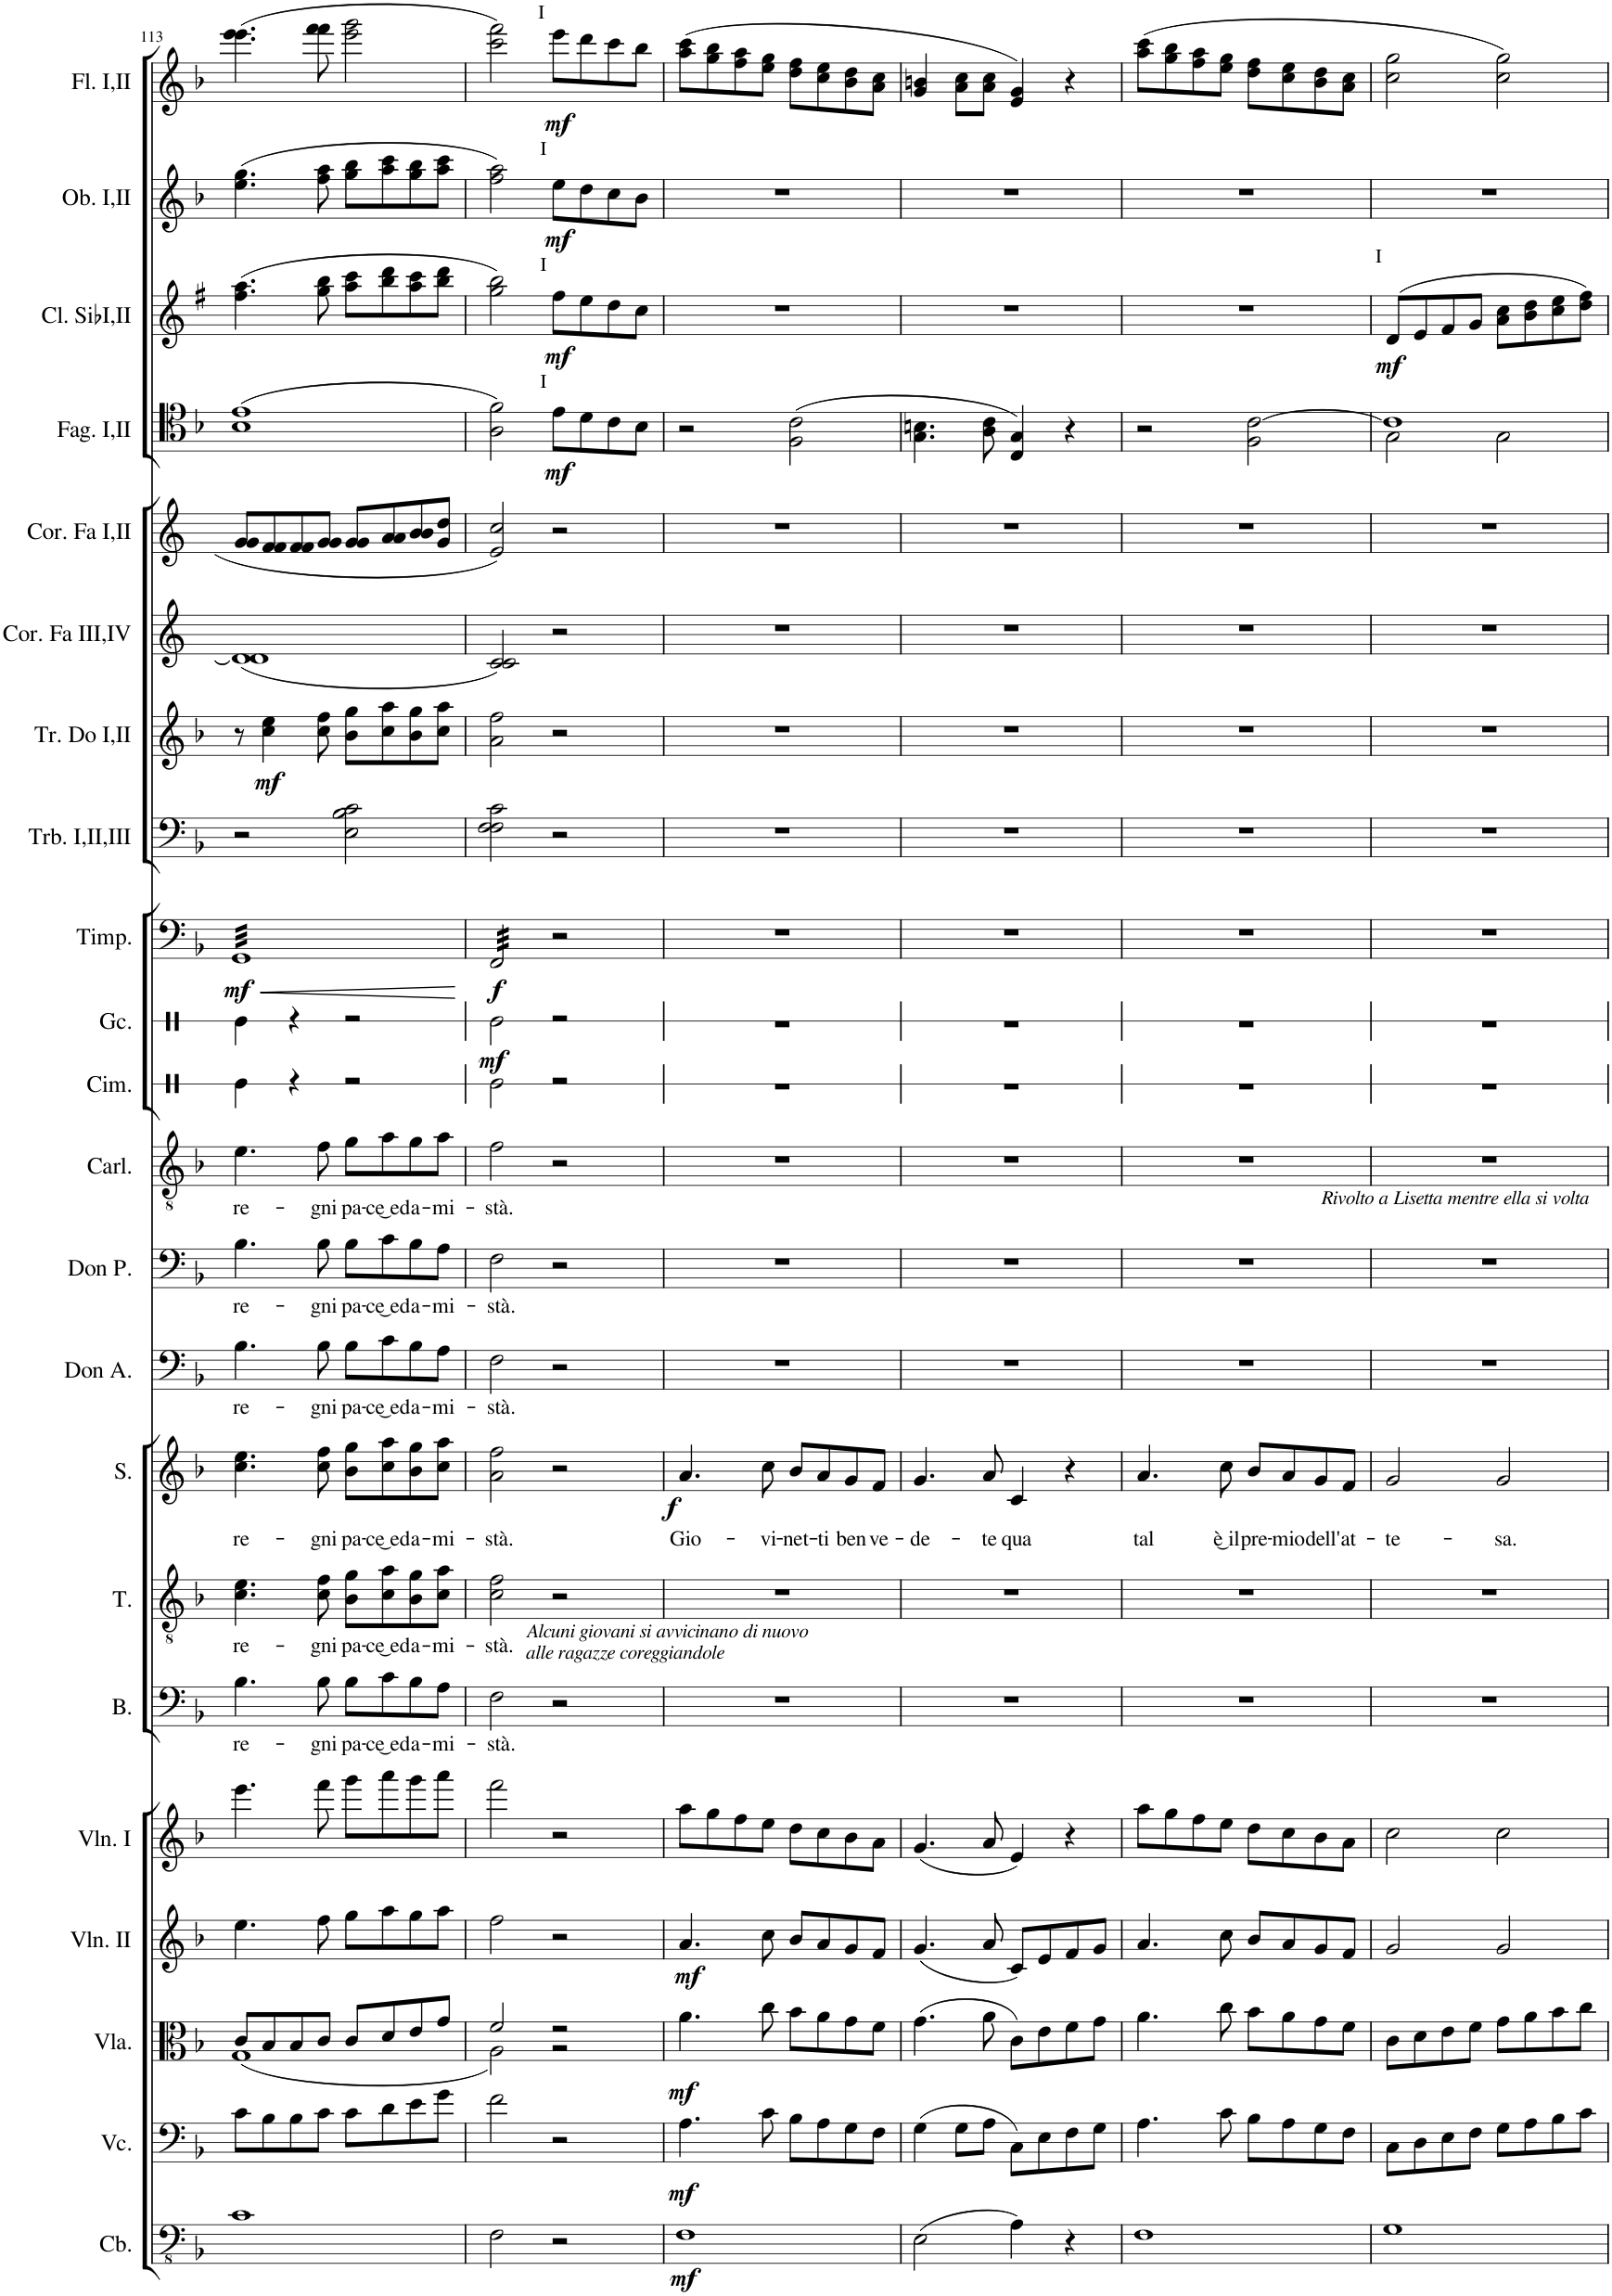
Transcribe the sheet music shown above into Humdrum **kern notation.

**kern	**dynam	**kern	**dynam	**kern	**dynam	**kern	**dynam	**kern	**kern	**text	**kern	**text	**kern	**text	**dynam	**kern	**text	**kern	**text	**kern	**text	**kern	**dynam	**kern	**kern	**dynam	**kern	**kern	**kern	**dynam	**kern	**dynam	**kern	**dynam	**kern	**dynam
*part20	*part20	*part19	*part19	*part18	*part18	*part17	*part17	*part16	*part15	*part15	*part14	*part14	*part13	*part13	*part13	*part12	*part12	*part11	*part11	*part10	*part10	*part9	*part9	*part8	*part7	*part7	*part6	*part5	*part4	*part4	*part3	*part3	*part2	*part2	*part1	*part1
*staff20	*staff20	*staff19	*staff19	*staff18	*staff18	*staff17	*staff17	*staff16	*staff15	*staff15	*staff14	*staff14	*staff13	*staff13	*staff13	*staff12	*staff12	*staff11	*staff11	*staff10	*staff10	*staff9	*staff9	*staff8	*staff7	*staff7	*staff6	*staff5	*staff4	*staff4	*staff3	*staff3	*staff2	*staff2	*staff1	*staff1
*I"Cb.	*	*I"Vc.	*	*I"Vla.	*	*I"Vln. II	*	*I"Vln. I	*I"B.	*	*I"T.	*	*I"S.	*	*	*I"Don Alfonso	*	*I"Don Pasquale	*	*I"Carluccio	*	*I"Timp.	*	*I"Trb. I,II,III	*I"Tr. Do I,II	*	*I"Cor. Fa III,IV	*I"Cor. Fa I,II	*I"Fag. I,II	*	*I"Cl. Sib I,II	*	*I"Ob. I,II	*	*I"Fl. I,II	*
*I'Cb.	*	*I'Vc.	*	*I'Vla.	*	*I'Vln. II	*	*I'Vln. I	*I'B.	*	*I'T.	*	*I'S.	*	*	*I'Don A.	*	*I'Don P.	*	*I'Carl.	*	*I'Timp.	*	*I'Trb. I,II,III	*I'Tr. Do I,II	*	*I'Cor. Fa III,IV	*I'Cor. Fa I,II	*I'Fag. I,II	*	*I'Cl. SibI,II	*	*I'Ob. I,II	*	*I'Fl. I,II	*
!!LO:PB:g=z
*clefFv4	*	*clefF4	*	*clefC3	*	*clefG2	*	*clefG2	*clefF4	*	*clefGv2	*	*clefG2	*	*	*clefF4	*	*clefF4	*	*clefGv2	*	*clefF4	*	*clefF4	*clefG2	*	*clefG2	*clefG2	*clefC4	*	*clefG2	*	*clefG2	*	*clefG2	*
*	*	*	*	*	*	*	*	*	*	*	*	*	*	*	*	*	*	*	*	*	*	*	*	*	*	*	*Trd4c7	*Trd4c7	*	*	*Trd1c2	*	*	*	*	*
*k[b-]	*	*k[b-]	*	*k[b-]	*	*k[b-]	*	*k[b-]	*k[b-]	*	*k[b-]	*	*k[b-]	*	*	*k[b-]	*	*k[b-]	*	*k[b-]	*	*k[b-]	*	*k[b-]	*k[b-]	*	*k[]	*k[]	*k[b-]	*	*k[f#]	*	*k[b-]	*	*k[b-]	*
*M4/4	*	*M4/4	*	*M4/4	*	*M4/4	*	*M4/4	*M4/4	*	*M4/4	*	*M4/4	*	*	*M4/4	*	*M4/4	*	*M4/4	*	*M4/4	*	*M4/4	*M4/4	*	*M4/4	*M4/4	*M4/4	*	*M4/4	*	*M4/4	*	*M4/4	*
=113	=113	=113	=113	=113	=113	=113	=113	=113	=113	=113	=113	=113	=113	=113	=113	=113	=113	=113	=113	=113	=113	=113	=113	=113	=113	=113	=113	=113	=113	=113	=113	=113	=113	=113	=113	=113
*	*	*	*	*^	*	*	*	*	*	*	*	*	*	*	*	*	*	*	*	*	*	*	*	*	*	*	*	*	*	*	*	*	*	*	*	*
!	!	!	!	!	!	!	!	!	!	!	!LO:LY:b	!	!LO:LY:b	!	!LO:LY:b	!	!	!LO:LY:b	!	!LO:LY:b	!	!LO:LY:b	!	!LO:HP:b	!	!	!	!	!	!	!	!	!	!	!	!	!
!	!	!	!	!	!	!	!	!	!	!	!	!	!	!	!	!	!	!	!	!	!	!	!	!LO:DY:n=1:b	!	!	!	!	!	!	!	!	!	!	!	!	!
*	*	*	*	*	*	*	*	*	*	*	*	*	*	*	*	*	*	*	*	*	*	*	*tremolo	*	*	*	*	*	*	*	*	*	*	*	*	*	*
1C	.	8c\L	.	8c/L	(1G	.	4.ee\	.	4.eee\	4.B-\	re-	4.c\ 4.e\	re-	4.cc\ 4.ee\	re-	.	4.B-\	re-	4.B-\	re-	4.e\	re-	32GGLLL	< mf	2r	8r	.	(1d] 1d	8g/ 8g/L	(1B- 1e	.	(4.ff#\ 4.aa\	.	(4.ee\ 4.gg\	.	(4.eee\ 4.eee\	.
.	.	.	.	.	.	.	.	.	.	.	.	.	.	.	.	.	.	.	.	.	.	.	32GG	.	.	.	.	.	.	.	.	.	.	.	.	.	.
.	.	.	.	.	.	.	.	.	.	.	.	.	.	.	.	.	.	.	.	.	.	.	32GG	.	.	.	.	.	.	.	.	.	.	.	.	.	.
.	.	.	.	.	.	.	.	.	.	.	.	.	.	.	.	.	.	.	.	.	.	.	32GG	.	.	.	.	.	.	.	.	.	.	.	.	.	.
!	!	!	!	!	!	!	!	!	!	!	!	!	!	!	!	!	!	!	!	!	!	!	!	!	!	!	!LO:DY:b	!	!	!	!	!	!	!	!	!	!
.	.	8B-\	.	8B-/	.	.	.	.	.	.	.	.	.	.	.	.	.	.	.	.	.	.	32GG	.	.	4cc\ 4ee\	mf	.	8f/ 8f/	.	.	.	.	.	.	.	.
.	.	.	.	.	.	.	.	.	.	.	.	.	.	.	.	.	.	.	.	.	.	.	32GG	.	.	.	.	.	.	.	.	.	.	.	.	.	.
.	.	.	.	.	.	.	.	.	.	.	.	.	.	.	.	.	.	.	.	.	.	.	32GG	.	.	.	.	.	.	.	.	.	.	.	.	.	.
.	.	.	.	.	.	.	.	.	.	.	.	.	.	.	.	.	.	.	.	.	.	.	32GG	.	.	.	.	.	.	.	.	.	.	.	.	.	.
.	.	8B-\	.	8B-/	.	.	.	.	.	.	.	.	.	.	.	.	.	.	.	.	.	.	32GG	.	.	.	.	.	8f/ 8f/	.	.	.	.	.	.	.	.
.	.	.	.	.	.	.	.	.	.	.	.	.	.	.	.	.	.	.	.	.	.	.	32GG	.	.	.	.	.	.	.	.	.	.	.	.	.	.
.	.	.	.	.	.	.	.	.	.	.	.	.	.	.	.	.	.	.	.	.	.	.	32GG	.	.	.	.	.	.	.	.	.	.	.	.	.	.
.	.	.	.	.	.	.	.	.	.	.	.	.	.	.	.	.	.	.	.	.	.	.	32GG	.	.	.	.	.	.	.	.	.	.	.	.	.	.
!	!	!	!	!	!	!	!	!	!	!	!LO:LY:b	!	!LO:LY:b	!	!LO:LY:b	!	!	!LO:LY:b	!	!LO:LY:b	!	!LO:LY:b	!	!	!	!	!	!	!	!	!	!	!	!	!	!	!
.	.	8c\J	.	8c/J	.	.	8ff\	.	8fff\	8B-\	-gni	8c\ 8f\	-gni	8cc\ 8ff\	-gni	.	8B-\	-gni	8B-\	-gni	8f\	-gni	32GG	.	.	8cc\ 8ff\	.	.	8g/ 8g/J	.	.	8gg\ 8bb\	.	8ff\ 8aa\	.	8fff\ 8fff\	.
.	.	.	.	.	.	.	.	.	.	.	.	.	.	.	.	.	.	.	.	.	.	.	32GG	.	.	.	.	.	.	.	.	.	.	.	.	.	.
.	.	.	.	.	.	.	.	.	.	.	.	.	.	.	.	.	.	.	.	.	.	.	32GG	.	.	.	.	.	.	.	.	.	.	.	.	.	.
.	.	.	.	.	.	.	.	.	.	.	.	.	.	.	.	.	.	.	.	.	.	.	32GG	.	.	.	.	.	.	.	.	.	.	.	.	.	.
!	!	!	!	!	!	!	!	!	!	!	!LO:LY:b	!	!LO:LY:b	!	!LO:LY:b	!	!	!LO:LY:b	!	!LO:LY:b	!	!LO:LY:b	!	!	!	!	!	!	!	!	!	!	!	!	!	!	!
.	.	8c\L	.	8c/L	.	.	8gg\L	.	8ggg\L	8B-\L	pa-	8B-\ 8g\L	pa-	8b-\ 8gg\L	pa-	.	8B-\L	pa-	8B-\L	pa-	8g\L	pa-	32GG	.	2E\ 2B-\ 2c\	8b-\ 8gg\L	.	.	8g/ 8g/L	.	.	8aa\ 8ccc\L	.	8gg\ 8bb-\L	.	2eee\ 2ggg\	.
.	.	.	.	.	.	.	.	.	.	.	.	.	.	.	.	.	.	.	.	.	.	.	32GG	.	.	.	.	.	.	.	.	.	.	.	.	.	.
.	.	.	.	.	.	.	.	.	.	.	.	.	.	.	.	.	.	.	.	.	.	.	32GG	.	.	.	.	.	.	.	.	.	.	.	.	.	.
.	.	.	.	.	.	.	.	.	.	.	.	.	.	.	.	.	.	.	.	.	.	.	32GG	.	.	.	.	.	.	.	.	.	.	.	.	.	.
!	!	!	!	!	!	!	!	!	!	!	!LO:LY:b	!	!LO:LY:b	!	!LO:LY:b	!	!	!LO:LY:b	!	!LO:LY:b	!	!LO:LY:b	!	!	!	!	!	!	!	!	!	!	!	!	!	!	!
.	.	8d\	.	8d/	.	.	8aa\	.	8aaa\	8c\	-ce͜ ed	8c\ 8a\	-ce͜ ed	8cc\ 8aa\	-ce͜ ed	.	8c\	-ce͜ ed	8c\	-ce͜ ed	8a\	-ce͜ ed	32GG	.	.	8cc\ 8aa\	.	.	8a/ 8a/	.	.	8bb\ 8ddd\	.	8aa\ 8ccc\	.	.	.
.	.	.	.	.	.	.	.	.	.	.	.	.	.	.	.	.	.	.	.	.	.	.	32GG	.	.	.	.	.	.	.	.	.	.	.	.	.	.
.	.	.	.	.	.	.	.	.	.	.	.	.	.	.	.	.	.	.	.	.	.	.	32GG	.	.	.	.	.	.	.	.	.	.	.	.	.	.
.	.	.	.	.	.	.	.	.	.	.	.	.	.	.	.	.	.	.	.	.	.	.	32GG	.	.	.	.	.	.	.	.	.	.	.	.	.	.
!	!	!	!	!	!	!	!	!	!	!	!LO:LY:b	!	!LO:LY:b	!	!LO:LY:b	!	!	!LO:LY:b	!	!LO:LY:b	!	!LO:LY:b	!	!	!	!	!	!	!	!	!	!	!	!	!	!	!
.	.	8e\	.	8e/	.	.	8gg\	.	8ggg\	8B-\	a-	8B-\ 8g\	a-	8b-\ 8gg\	a-	.	8B-\	a-	8B-\	a-	8g\	a-	32GG	.	.	8b-\ 8gg\	.	.	8b/ 8b/	.	.	8aa\ 8ccc\	.	8gg\ 8bb-\	.	.	.
.	.	.	.	.	.	.	.	.	.	.	.	.	.	.	.	.	.	.	.	.	.	.	32GG	.	.	.	.	.	.	.	.	.	.	.	.	.	.
.	.	.	.	.	.	.	.	.	.	.	.	.	.	.	.	.	.	.	.	.	.	.	32GG	.	.	.	.	.	.	.	.	.	.	.	.	.	.
.	.	.	.	.	.	.	.	.	.	.	.	.	.	.	.	.	.	.	.	.	.	.	32GG	.	.	.	.	.	.	.	.	.	.	.	.	.	.
!	!	!	!	!	!	!	!	!	!	!	!LO:LY:b	!	!LO:LY:b	!	!LO:LY:b	!	!	!LO:LY:b	!	!LO:LY:b	!	!LO:LY:b	!	!	!	!	!	!	!	!	!	!	!	!	!	!	!
.	.	8g\J	.	8g/J	.	.	8aa\J	.	8aaa\J	8A\J	-mi-	8c\ 8a\J	-mi-	8cc\ 8aa\J	-mi-	.	8A\J	-mi-	8A\J	-mi-	8a\J	-mi-	32GG	.	.	8cc\ 8aa\J	.	.	8g/ 8dd/J	.	.	8bb\ 8ddd\J	.	8aa\ 8ccc\J	.	.	.
.	.	.	.	.	.	.	.	.	.	.	.	.	.	.	.	.	.	.	.	.	.	.	32GG	.	.	.	.	.	.	.	.	.	.	.	.	.	.
.	.	.	.	.	.	.	.	.	.	.	.	.	.	.	.	.	.	.	.	.	.	.	32GG	.	.	.	.	.	.	.	.	.	.	.	.	.	.
.	.	.	.	.	.	.	.	.	.	.	.	.	.	.	.	.	.	.	.	.	.	.	32GGJJJ	.	.	.	.	.	.	.	.	.	.	.	.	.	.
*	*	*	*	*v	*v	*	*	*	*	*	*	*	*	*	*	*	*	*	*	*	*	*	*	*	*	*	*	*	*	*	*	*	*	*	*	*	*
.	.	.	.	.	.	.	.	.	.	.	.	.	.	.	.	.	.	.	.	.	.	.	[	.	.	.	.	.	.	.	.	.	.	.	.	.
=114	=114	=114	=114	=114	=114	=114	=114	=114	=114	=114	=114	=114	=114	=114	=114	=114	=114	=114	=114	=114	=114	=114	=114	=114	=114	=114	=114	=114	=114	=114	=114	=114	=114	=114	=114	=114
*	*	*	*	*^	*	*	*	*	*	*	*	*	*	*	*	*	*	*	*	*	*	*	*	*	*	*	*	*	*	*	*	*	*	*	*	*
!	!	!	!	!	!	!	!	!	!	!	!LO:LY:b	!	!LO:LY:b	!	!LO:LY:b	!	!	!LO:LY:b	!	!LO:LY:b	!	!LO:LY:b	!	!LO:DY:b	!	!	!	!	!	!	!	!	!	!	!	!	!
2FF\	.	2f\	.	2f/	2A\)	.	2ff\	.	2fff\	2F\	-stà.	2c\ 2f\	-stà.	2a\ 2ff\	-stà.	.	2F\	-stà.	2F\	-stà.	2f\	-stà.	32FF/LLL	f	2F\ 2F\ 2c\	2a\ 2ff\	.	2c/ 2c/)	2e/ 2cc/	2A\ 2f\)	.	2gg\ 2bb\)	.	2ff\ 2aa\)	.	2ccc\ 2fff\)	.
.	.	.	.	.	.	.	.	.	.	.	.	.	.	.	.	.	.	.	.	.	.	.	32FF/	.	.	.	.	.	.	.	.	.	.	.	.	.	.
.	.	.	.	.	.	.	.	.	.	.	.	.	.	.	.	.	.	.	.	.	.	.	32FF/	.	.	.	.	.	.	.	.	.	.	.	.	.	.
.	.	.	.	.	.	.	.	.	.	.	.	.	.	.	.	.	.	.	.	.	.	.	32FF/	.	.	.	.	.	.	.	.	.	.	.	.	.	.
.	.	.	.	.	.	.	.	.	.	.	.	.	.	.	.	.	.	.	.	.	.	.	32FF/	.	.	.	.	.	.	.	.	.	.	.	.	.	.
.	.	.	.	.	.	.	.	.	.	.	.	.	.	.	.	.	.	.	.	.	.	.	32FF/	.	.	.	.	.	.	.	.	.	.	.	.	.	.
.	.	.	.	.	.	.	.	.	.	.	.	.	.	.	.	.	.	.	.	.	.	.	32FF/	.	.	.	.	.	.	.	.	.	.	.	.	.	.
.	.	.	.	.	.	.	.	.	.	.	.	.	.	.	.	.	.	.	.	.	.	.	32FF/	.	.	.	.	.	.	.	.	.	.	.	.	.	.
.	.	.	.	.	.	.	.	.	.	.	.	.	.	.	.	.	.	.	.	.	.	.	32FF/	.	.	.	.	.	.	.	.	.	.	.	.	.	.
.	.	.	.	.	.	.	.	.	.	.	.	.	.	.	.	.	.	.	.	.	.	.	32FF/	.	.	.	.	.	.	.	.	.	.	.	.	.	.
.	.	.	.	.	.	.	.	.	.	.	.	.	.	.	.	.	.	.	.	.	.	.	32FF/	.	.	.	.	.	.	.	.	.	.	.	.	.	.
.	.	.	.	.	.	.	.	.	.	.	.	.	.	.	.	.	.	.	.	.	.	.	32FF/	.	.	.	.	.	.	.	.	.	.	.	.	.	.
.	.	.	.	.	.	.	.	.	.	.	.	.	.	.	.	.	.	.	.	.	.	.	32FF/	.	.	.	.	.	.	.	.	.	.	.	.	.	.
.	.	.	.	.	.	.	.	.	.	.	.	.	.	.	.	.	.	.	.	.	.	.	32FF/	.	.	.	.	.	.	.	.	.	.	.	.	.	.
.	.	.	.	.	.	.	.	.	.	.	.	.	.	.	.	.	.	.	.	.	.	.	32FF/	.	.	.	.	.	.	.	.	.	.	.	.	.	.
.	.	.	.	.	.	.	.	.	.	.	.	.	.	.	.	.	.	.	.	.	.	.	32FF/JJJ	.	.	.	.	.	.	.	.	.	.	.	.	.	.
*	*	*	*	*	*	*	*	*	*	*	*	*	*	*	*	*	*	*	*	*	*	*	*Xtremolo	*	*	*	*	*	*	*	*	*	*	*	*	*	*
!	!	!	!	!	!	!	!	!	!	!	!	!	!	!	!	!	!	!	!	!	!	!	!	!	!	!	!	!	!	!	!	!	!	!	!	!LO:TX:a:t=I	!
!	!	!	!	!	!	!	!	!	!	!	!	!	!	!	!	!	!	!	!	!	!	!	!	!	!	!	!	!	!	!	!	!	!	!LO:TX:a:t=I	!	!	!
!	!	!	!	!	!	!	!	!	!	!	!	!	!	!	!	!	!	!	!	!	!	!	!	!	!	!	!	!	!	!	!	!LO:TX:a:t=I	!	!	!	!	!
!	!	!	!	!	!	!	!	!	!	!	!	!	!	!	!	!	!	!	!	!	!	!	!	!	!	!	!	!	!	!LO:TX:a:t=I	!	!	!	!	!	!	!
!	!	!	!	!	!	!	!	!	!	!	!	!LO:TX:b:i:t=Alcuni giovani si avvicinano di nuovo	!	!	!	!	!	!	!	!	!	!	!	!	!	!	!	!	!	!	!	!	!	!	!	!	!
!	!	!	!	!	!	!	!	!	!	!	!	!LO:TX:b:t=alle ragazze coreggiandole	!	!	!	!	!	!	!	!	!	!	!	!	!	!	!	!	!	!	!	!	!	!	!	!	!
!	!	!	!	!	!	!	!	!	!	!	!	!	!	!	!	!	!	!	!	!	!	!	!	!	!	!	!	!	!	!	!LO:DY:b	!	!LO:DY:b	!	!LO:DY:b	!	!LO:DY:b
2r	.	2r	.	2r	2r	.	2r	.	2r	2r	.	2r	.	2r	.	.	2r	.	2r	.	2r	.	2r	.	2r	2r	.	2r	2r	8e\L	mf	8ff#\L	mf	8ee\L	mf	8eee\L	mf
.	.	.	.	.	.	.	.	.	.	.	.	.	.	.	.	.	.	.	.	.	.	.	.	.	.	.	.	.	.	8d\	.	8ee\	.	8dd\	.	8ddd\	.
.	.	.	.	.	.	.	.	.	.	.	.	.	.	.	.	.	.	.	.	.	.	.	.	.	.	.	.	.	.	8c\	.	8dd\	.	8cc\	.	8ccc\	.
.	.	.	.	.	.	.	.	.	.	.	.	.	.	.	.	.	.	.	.	.	.	.	.	.	.	.	.	.	.	8B-\J	.	8cc\J	.	8b-\J	.	8bb-\J	.
*	*	*	*	*v	*v	*	*	*	*	*	*	*	*	*	*	*	*	*	*	*	*	*	*	*	*	*	*	*	*	*	*	*	*	*	*	*	*
=115	=115	=115	=115	=115	=115	=115	=115	=115	=115	=115	=115	=115	=115	=115	=115	=115	=115	=115	=115	=115	=115	=115	=115	=115	=115	=115	=115	=115	=115	=115	=115	=115	=115	=115	=115	=115
!	!LO:DY:b	!	!LO:DY:b	!	!LO:DY:b	!	!LO:DY:b	!	!	!	!	!	!	!LO:LY:b	!LO:DY:b	!	!	!	!	!	!	!	!	!	!	!	!	!	!	!	!	!	!	!	!	!
1FF	mf	4.A\	mf	4.a\	mf	4.a/	mf	8aa\L	1r	.	1r	.	4.a/	Gio-	f	1r	.	1r	.	1r	.	1r	.	1r	1r	.	1r	1r	2r	.	1r	.	1r	.	(8aa\ 8ccc\L	.
.	.	.	.	.	.	.	.	8gg\	.	.	.	.	.	.	.	.	.	.	.	.	.	.	.	.	.	.	.	.	.	.	.	.	.	.	8gg\ 8bb-\	.
.	.	.	.	.	.	.	.	8ff\	.	.	.	.	.	.	.	.	.	.	.	.	.	.	.	.	.	.	.	.	.	.	.	.	.	.	8ff\ 8aa\	.
!	!	!	!	!	!	!	!	!	!	!	!	!	!	!LO:LY:b	!	!	!	!	!	!	!	!	!	!	!	!	!	!	!	!	!	!	!	!	!	!
.	.	8c\	.	8cc\	.	8cc\	.	8ee\J	.	.	.	.	8cc\	-vi-	.	.	.	.	.	.	.	.	.	.	.	.	.	.	.	.	.	.	.	.	8ee\ 8gg\J	.
!	!	!	!	!	!	!	!	!	!	!	!	!	!	!LO:LY:b	!	!	!	!	!	!	!	!	!	!	!	!	!	!	!	!	!	!	!	!	!	!
.	.	8B-\L	.	8b-\L	.	8b-/L	.	8dd\L	.	.	.	.	8b-/L	-net-	.	.	.	.	.	.	.	.	.	.	.	.	.	.	(2F\ 2c\	.	.	.	.	.	8dd\ 8ff\L	.
!	!	!	!	!	!	!	!	!	!	!	!	!	!	!LO:LY:b	!	!	!	!	!	!	!	!	!	!	!	!	!	!	!	!	!	!	!	!	!	!
.	.	8A\	.	8a\	.	8a/	.	8cc\	.	.	.	.	8a/	-ti	.	.	.	.	.	.	.	.	.	.	.	.	.	.	.	.	.	.	.	.	8cc\ 8ee\	.
!	!	!	!	!	!	!	!	!	!	!	!	!	!	!LO:LY:b	!	!	!	!	!	!	!	!	!	!	!	!	!	!	!	!	!	!	!	!	!	!
.	.	8G\	.	8g\	.	8g/	.	8b-\	.	.	.	.	8g/	ben	.	.	.	.	.	.	.	.	.	.	.	.	.	.	.	.	.	.	.	.	8b-\ 8dd\	.
!	!	!	!	!	!	!	!	!	!	!	!	!	!	!LO:LY:b	!	!	!	!	!	!	!	!	!	!	!	!	!	!	!	!	!	!	!	!	!	!
.	.	8F\J	.	8f\J	.	8f/J	.	8a\J	.	.	.	.	8f/J	ve-	.	.	.	.	.	.	.	.	.	.	.	.	.	.	.	.	.	.	.	.	8a\ 8cc\J	.
=116	=116	=116	=116	=116	=116	=116	=116	=116	=116	=116	=116	=116	=116	=116	=116	=116	=116	=116	=116	=116	=116	=116	=116	=116	=116	=116	=116	=116	=116	=116	=116	=116	=116	=116	=116	=116
!	!	!	!	!	!	!	!	!	!	!	!	!	!	!LO:LY:b	!	!	!	!	!	!	!	!	!	!	!	!	!	!	!	!	!	!	!	!	!	!
(2EE\	.	(4G\	.	(4.g\	.	(4.g/	.	(4.g/	1r	.	1r	.	4.g/	-de-	.	1r	.	1r	.	1r	.	1r	.	1r	1r	.	1r	1r	4.G\ 4.Bn\	.	1r	.	1r	.	4g/ 4bn/	.
.	.	8G\L	.	.	.	.	.	.	.	.	.	.	.	.	.	.	.	.	.	.	.	.	.	.	.	.	.	.	.	.	.	.	.	.	8a\ 8cc\L	.
!	!	!	!	!	!	!	!	!	!	!	!	!	!	!LO:LY:b	!	!	!	!	!	!	!	!	!	!	!	!	!	!	!	!	!	!	!	!	!	!
.	.	8A\J	.	8a\	.	8a/	.	8a/	.	.	.	.	8a/	-te	.	.	.	.	.	.	.	.	.	.	.	.	.	.	8A\ 8c\	.	.	.	.	.	8a\ 8cc\J	.
!	!	!	!	!	!	!	!	!	!	!	!	!	!	!LO:LY:b	!	!	!	!	!	!	!	!	!	!	!	!	!	!	!	!	!	!	!	!	!	!
4AA\)	.	8C\L)	.	8c\L)	.	8c/L)	.	4e/)	.	.	.	.	4c/	qua	.	.	.	.	.	.	.	.	.	.	.	.	.	.	4C/ 4G/)	.	.	.	.	.	4e/ 4g/)	.
.	.	8E\	.	8e\	.	8e/	.	.	.	.	.	.	.	.	.	.	.	.	.	.	.	.	.	.	.	.	.	.	.	.	.	.	.	.	.	.
4r	.	8F\	.	8f\	.	8f/	.	4r	.	.	.	.	4r	.	.	.	.	.	.	.	.	.	.	.	.	.	.	.	4r	.	.	.	.	.	4r	.
.	.	8G\J	.	8g\J	.	8g/J	.	.	.	.	.	.	.	.	.	.	.	.	.	.	.	.	.	.	.	.	.	.	.	.	.	.	.	.	.	.
=117	=117	=117	=117	=117	=117	=117	=117	=117	=117	=117	=117	=117	=117	=117	=117	=117	=117	=117	=117	=117	=117	=117	=117	=117	=117	=117	=117	=117	=117	=117	=117	=117	=117	=117	=117	=117
!	!	!	!	!	!	!	!	!	!	!	!	!	!	!LO:LY:b	!	!	!	!	!	!	!	!	!	!	!	!	!	!	!	!	!	!	!	!	!	!
1FF	.	4.A\	.	4.a\	.	4.a/	.	8aa\L	1r	.	1r	.	4.a/	tal	.	1r	.	1r	.	1r	.	1r	.	1r	1r	.	1r	1r	2r	.	1r	.	1r	.	(8aa\ 8ccc\L	.
.	.	.	.	.	.	.	.	8gg\	.	.	.	.	.	.	.	.	.	.	.	.	.	.	.	.	.	.	.	.	.	.	.	.	.	.	8gg\ 8bb-\	.
.	.	.	.	.	.	.	.	8ff\	.	.	.	.	.	.	.	.	.	.	.	.	.	.	.	.	.	.	.	.	.	.	.	.	.	.	8ff\ 8aa\	.
!	!	!	!	!	!	!	!	!	!	!	!	!	!	!LO:LY:b	!	!	!	!	!	!	!	!	!	!	!	!	!	!	!	!	!	!	!	!	!	!
.	.	8c\	.	8cc\	.	8cc\	.	8ee\J	.	.	.	.	8cc\	è͜ il	.	.	.	.	.	.	.	.	.	.	.	.	.	.	.	.	.	.	.	.	8ee\ 8gg\J	.
!	!	!	!	!	!	!	!	!	!	!	!	!	!	!LO:LY:b	!	!	!	!	!	!	!	!	!	!	!	!	!	!	!	!	!	!	!	!	!	!
.	.	8B-\L	.	8b-\L	.	8b-/L	.	8dd\L	.	.	.	.	8b-/L	pre-	.	.	.	.	.	.	.	.	.	.	.	.	.	.	2F\ [2c\	.	.	.	.	.	8dd\ 8ff\L	.
!	!	!	!	!	!	!	!	!	!	!	!	!	!	!LO:LY:b	!	!	!	!	!	!	!	!	!	!	!	!	!	!	!	!	!	!	!	!	!	!
.	.	8A\	.	8a\	.	8a/	.	8cc\	.	.	.	.	8a/	-mio	.	.	.	.	.	.	.	.	.	.	.	.	.	.	.	.	.	.	.	.	8cc\ 8ee\	.
!	!	!	!	!	!	!	!	!	!	!	!	!	!	!LO:LY:b	!	!	!	!	!	!	!	!	!	!	!	!	!	!	!	!	!	!	!	!	!	!
.	.	8G\	.	8g\	.	8g/	.	8b-\	.	.	.	.	8g/	dell'	.	.	.	.	.	.	.	.	.	.	.	.	.	.	.	.	.	.	.	.	8b-\ 8dd\	.
!	!	!	!	!	!	!	!	!	!	!	!	!	!	!LO:LY:b	!	!	!	!	!	!	!	!	!	!	!	!	!	!	!	!	!	!	!	!	!	!
.	.	8F\J	.	8f\J	.	8f/J	.	8a\J	.	.	.	.	8f/J	at-	.	.	.	.	.	.	.	.	.	.	.	.	.	.	.	.	.	.	.	.	8a\ 8cc\J	.
=118	=118	=118	=118	=118	=118	=118	=118	=118	=118	=118	=118	=118	=118	=118	=118	=118	=118	=118	=118	=118	=118	=118	=118	=118	=118	=118	=118	=118	=118	=118	=118	=118	=118	=118	=118	=118
!	!	!	!	!	!	!	!	!	!	!	!	!	!	!	!	!	!	!	!	!	!	!	!	!	!	!	!	!	!	!	!LO:TX:a:t=I	!	!	!	!	!
!	!	!	!	!	!	!	!	!	!	!	!	!	!	!	!	!	!	!	!	!LO:TX:b:i:t=Rivolto a Lisetta mentre ella si volta	!	!	!	!	!	!	!	!	!	!	!	!	!	!	!	!
!	!	!	!	!	!	!	!	!	!	!	!	!	!	!LO:LY:b	!	!	!	!	!	!	!	!	!	!	!	!	!	!	!	!	!	!LO:DY:b	!	!	!	!
*	*	*	*	*	*	*	*	*	*	*	*	*	*	*	*	*	*	*	*	*	*	*	*	*	*	*	*	*	*^	*	*	*	*	*	*	*
1GG	.	8C\L	.	8c\L	.	2g/	.	2cc\	1r	.	1r	.	2g/	-te-	.	1r	.	1r	.	1r	.	1r	.	1r	1r	.	1r	1r	1c]	2G\	.	(8d/L	mf	1r	.	2cc\ 2gg\	.
.	.	8D\	.	8d\	.	.	.	.	.	.	.	.	.	.	.	.	.	.	.	.	.	.	.	.	.	.	.	.	.	.	.	8e/	.	.	.	.	.
.	.	8E\	.	8e\	.	.	.	.	.	.	.	.	.	.	.	.	.	.	.	.	.	.	.	.	.	.	.	.	.	.	.	8f#/	.	.	.	.	.
.	.	8F\J	.	8f\J	.	.	.	.	.	.	.	.	.	.	.	.	.	.	.	.	.	.	.	.	.	.	.	.	.	.	.	8g/J	.	.	.	.	.
!	!	!	!	!	!	!	!	!	!	!	!	!	!	!LO:LY:b	!	!	!	!	!	!	!	!	!	!	!	!	!	!	!	!	!	!	!	!	!	!	!
.	.	8G\L	.	8g\L	.	2g/	.	2cc\	.	.	.	.	2g/	-sa.	.	.	.	.	.	.	.	.	.	.	.	.	.	.	.	2G\	.	8a\ 8cc\L	.	.	.	2cc\ 2gg\)	.
.	.	8A\	.	8a\	.	.	.	.	.	.	.	.	.	.	.	.	.	.	.	.	.	.	.	.	.	.	.	.	.	.	.	8b\ 8dd\	.	.	.	.	.
.	.	8B-\	.	8b-\	.	.	.	.	.	.	.	.	.	.	.	.	.	.	.	.	.	.	.	.	.	.	.	.	.	.	.	8cc\ 8ee\	.	.	.	.	.
.	.	8c\J	.	8cc\J	.	.	.	.	.	.	.	.	.	.	.	.	.	.	.	.	.	.	.	.	.	.	.	.	.	.	.	8dd\ 8ff#\J)	.	.	.	.	.
*	*	*	*	*	*	*	*	*	*	*	*	*	*	*	*	*	*	*	*	*	*	*	*	*	*	*	*	*	*v	*v	*	*	*	*	*	*	*
=	=	=	=	=	=	=	=	=	=	=	=	=	=	=	=	=	=	=	=	=	=	=	=	=	=	=	=	=	=	=	=	=	=	=	=	=
*-	*-	*-	*-	*-	*-	*-	*-	*-	*-	*-	*-	*-	*-	*-	*-	*-	*-	*-	*-	*-	*-	*-	*-	*-	*-	*-	*-	*-	*-	*-	*-	*-	*-	*-	*-	*-
